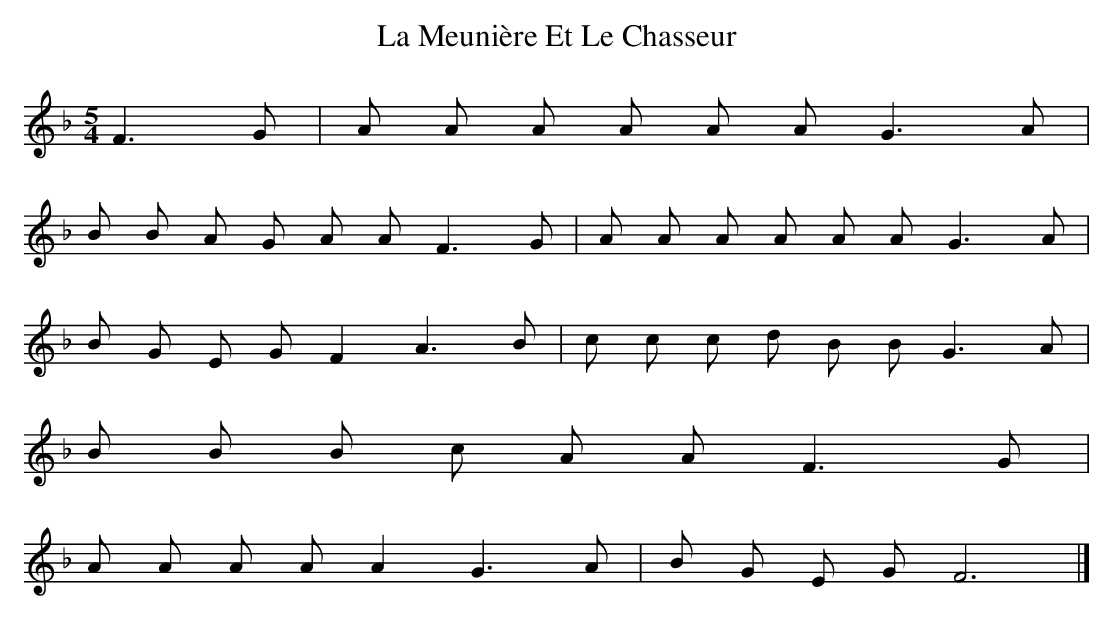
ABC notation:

X:1
T:La Meunière Et Le Chasseur
M:5/4
L:1/8
K:F
F3 G | A A A A A A G3 A |
B B A G A A F3 G |  A A A A A A G3 A |
B G E G F2 A3 B | c c c d B B G3 A |
B B B c A A F3 G |
A A A A A2 G3 A | B G E G F6 |]
